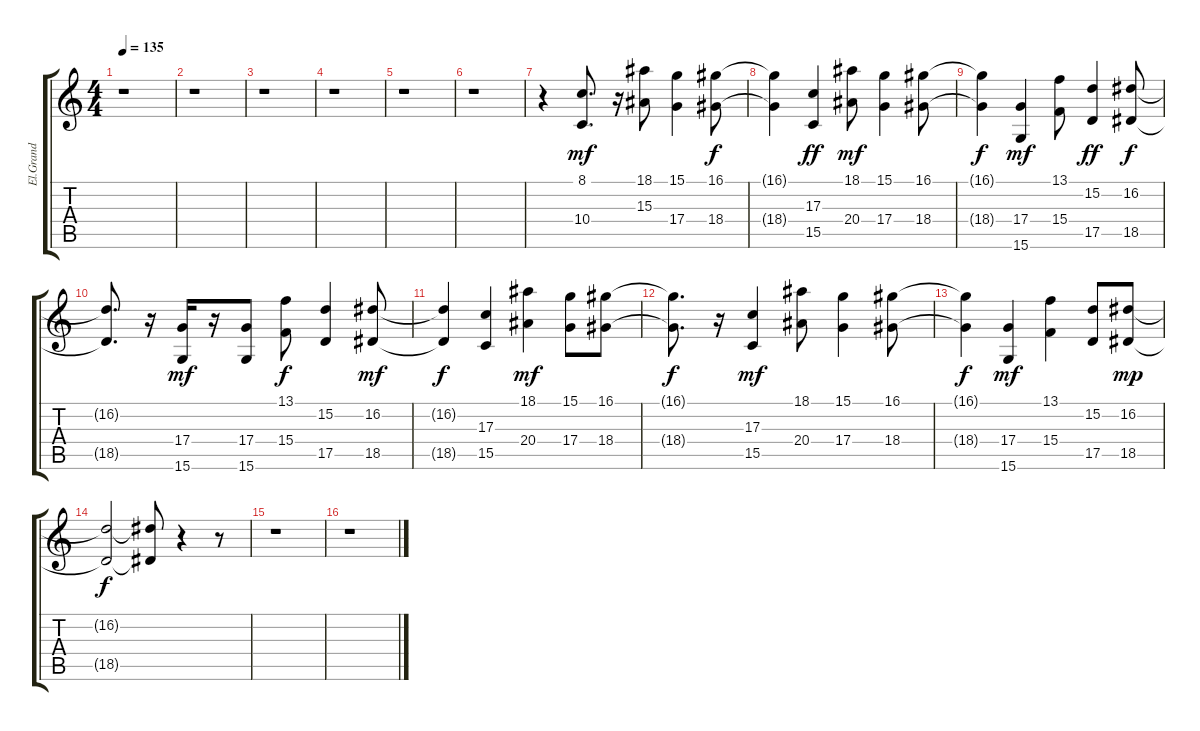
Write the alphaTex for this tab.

\track ("El.Grand" "El.Grand") {instrument electricgrandpiano}
\staff {score tabs}
\tuning (E4 B3 G3 D3 A2 E2) {hide}
\ts (4 4)
\tempo 135
\clef g2
\ks c
r.1{dy p} |
r.1 |
r.1 |
r.1 |
r.1 |
r.1 |
r.4 (8.1 10.4).8{d dy mf} r.16 (18.1 15.3).8 (15.1 17.4).4 (16.1 18.4).8{dy f} |
(16.1{t} 18.4{t}).4 (17.3 15.5).4{dy ff} (18.1 20.4).8{dy mf} (15.1 17.4).4 (16.1 18.4).8 |
(16.1{t} 18.4{t}).4{dy f} (17.4 15.6).4{dy mf} (13.1 15.4).8 (15.2 17.5).4{dy ff} (16.2 18.5).8{dy f} |
(16.2{t} 18.5{t}).8{d} r.16 (17.4 15.6).16{dy mf} r.16 (17.4 15.6).8 (13.1 15.4).8{dy f} (15.2 17.5).4 (16.2 18.5).8{dy mf} |
(16.2{t} 18.5{t}).4{dy f} (17.3 15.5).4 (18.1 20.4).4{dy mf} (15.1 17.4).8 (16.1 18.4).8 |
(16.1{t} 18.4{t}).8{d dy f} r.16 (17.3 15.5).4{dy mf} (18.1 20.4).8 (15.1 17.4).4 (16.1 18.4).8 |
(16.1{t} 18.4{t}).4{dy f} (17.4 15.6).4{dy mf} (13.1 15.4).4 (15.2 17.5).8 (16.2 18.5).8{dy mp} |
(16.2{t} 18.5{t}).2{dy f} (16.2{t} 18.5{t}).8 r.4 r.8 |
r.1 |
r.1
